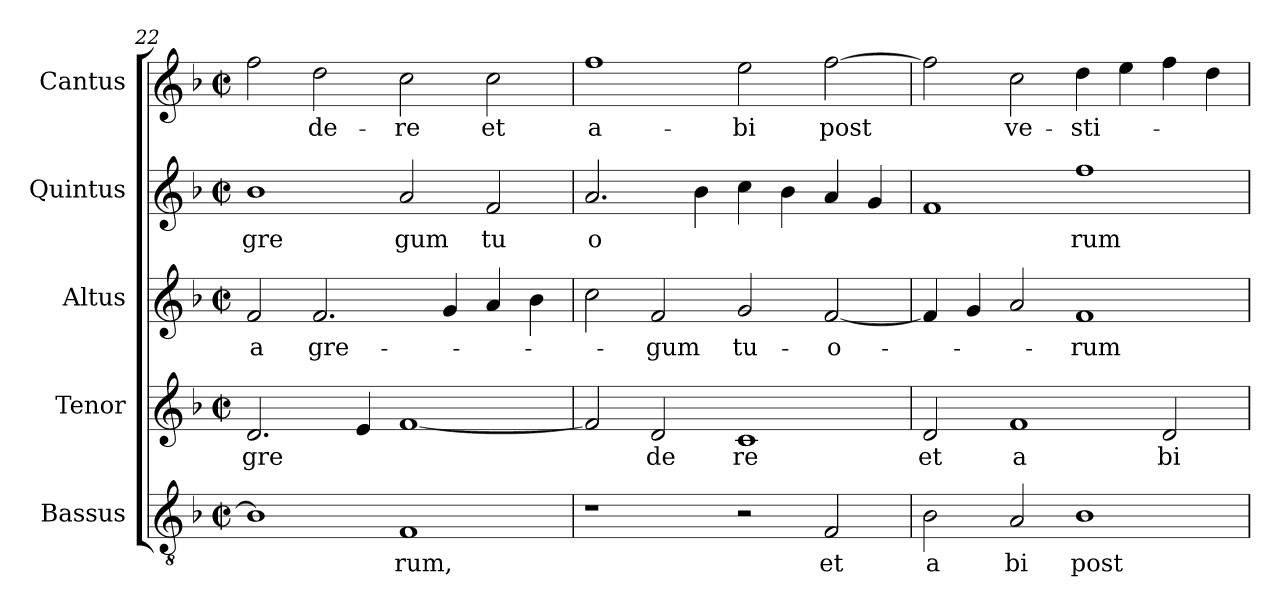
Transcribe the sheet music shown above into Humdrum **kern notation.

**kern	**text	**kern	**text	**kern	**text	**kern	**text	**kern	**text
*part5	*part5	*part4	*part4	*part3	*part3	*part2	*part2	*part1	*part1
*staff5	*staff5	*staff4	*staff4	*staff3	*staff3	*staff2	*staff2	*staff1	*staff1
*I"Bassus	*	*I"Tenor	*	*I"Altus	*	*I"Quintus	*	*I"Cantus	*
*clefGv2	*	*clefG2	*	*clefG2	*	*clefG2	*	*clefG2	*
*k[b-]	*	*k[b-]	*	*k[b-]	*	*k[b-]	*	*k[b-]	*
*F:	*	*F:	*	*F:	*	*F:	*	*F:	*
*M2/2	*	*M2/2	*	*M2/2	*	*M2/2	*	*M2/2	*
*met(c|)	*	*met(c|)	*	*met(c|)	*	*met(c|)	*	*met(c|)	*
=22	=22	=22	=22	=22	=22	=22	=22	=22	=22
!	!	!	!LO:LY:b	!	!LO:LY:b:cj	!	!LO:LY:b:cj	!	!
1B-]	.	2.d/	gre	2f/	-a	1b-	gre	2ff\	.
!	!	!	!	!	!LO:LY:b	!	!	!	!LO:LY:b:cj
.	.	.	.	2.f/	gre-	.	.	2dd\	-de-
.	.	4e/	.	.	.	.	.	.	.
!	!LO:LY:b:cj	!	!	!	!	!	!LO:LY:b:cj	!	!LO:LY:b:cj
1F	rum,	[<1f	.	.	.	2a/	gum	2cc\	-re
.	.	.	.	4g/	.	.	.	.	.
!	!	!	!	!	!	!	!LO:LY:b:cj	!	!LO:LY:b:cj
.	.	.	.	4a/	.	2f/	tu	2cc\	et
.	.	.	.	4b-\	.	.	.	.	.
=23	=23	=23	=23	=23	=23	=23	=23	=23	=23
!	!	!	!	!	!	!	!LO:LY:b:cj	!	!LO:LY:b:cj
1r	.	2f/]	.	2cc\	.	2.a/	o	1ff	a-
!	!	!	!LO:LY:b:cj	!	!LO:LY:b:cj	!	!	!	!
.	.	2d/	de	2f/	-gum	.	.	.	.
.	.	.	.	.	.	4b-\	.	.	.
!	!	!	!LO:LY:b:cj	!	!LO:LY:b:cj	!	!	!	!LO:LY:b:cj
2r	.	1c	re	2g/	tu-	4cc\	.	2ee\	-bi
.	.	.	.	.	.	4b-\	.	.	.
!	!LO:LY:b:cj	!	!	!	!LO:LY:b:cj	!	!	!	!LO:LY:b
2F/	et	.	.	[<2f/	-o-	4a/	.	[>2ff\	post
.	.	.	.	.	.	4g/	.	.	.
=24	=24	=24	=24	=24	=24	=24	=24	=24	=24
!	!LO:LY:b:cj	!	!LO:LY:b:cj	!	!	!	!	!	!
2B-\	a	2d/	et	4f/]	.	1f	.	2ff\]	.
.	.	.	.	4g/	.	.	.	.	.
!	!LO:LY:b:cj	!	!LO:LY:b:cj	!	!	!	!	!	!LO:LY:b:cj
2A/	bi	1f	a	2a/	.	.	.	2cc\	ve-
!	!LO:LY:b:cj	!	!	!	!LO:LY:b:cj	!	!LO:LY:b:cj	!	!LO:LY:b
1B-	post	.	.	1f	-rum	1ff	rum	4dd\	-sti-
.	.	.	.	.	.	.	.	4ee\	.
!	!	!	!LO:LY:b:cj	!	!	!	!	!	!
.	.	2d/	bi	.	.	.	.	4ff\	.
.	.	.	.	.	.	.	.	4dd\	.
=	=	=	=	=	=	=	=	=	=
*-	*-	*-	*-	*-	*-	*-	*-	*-	*-
